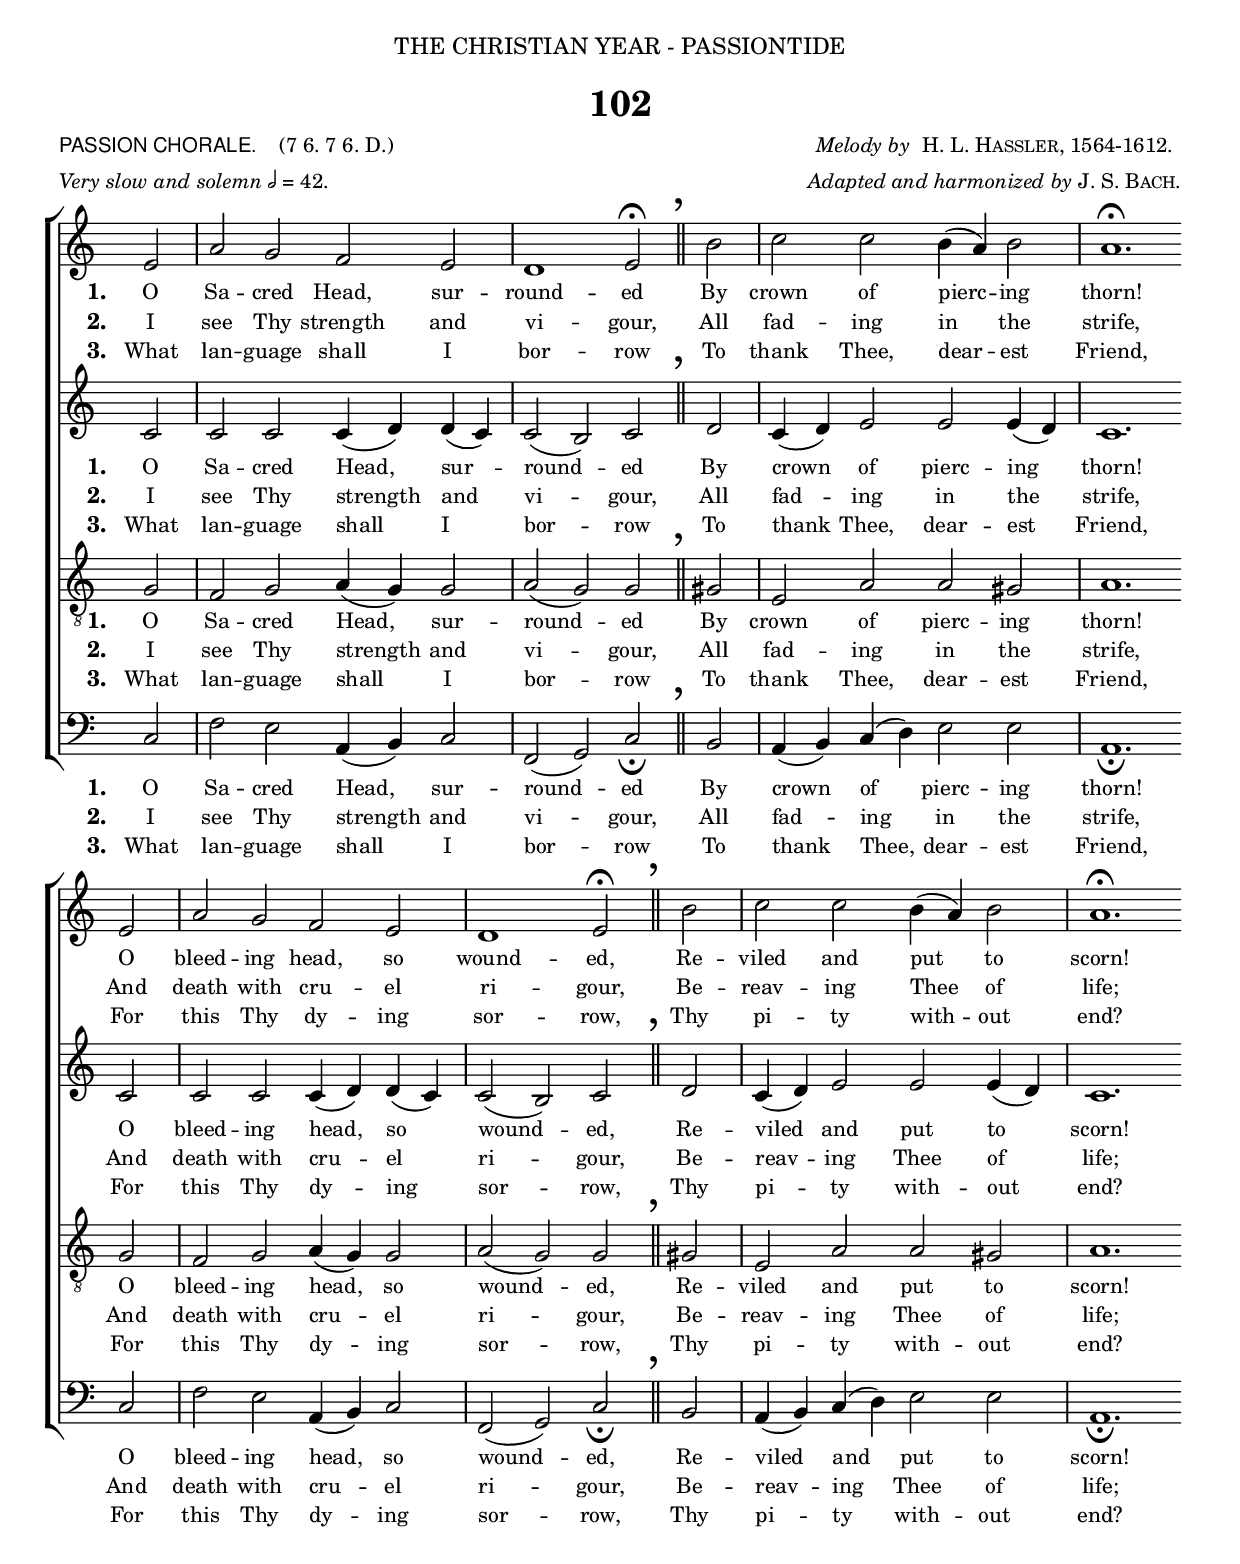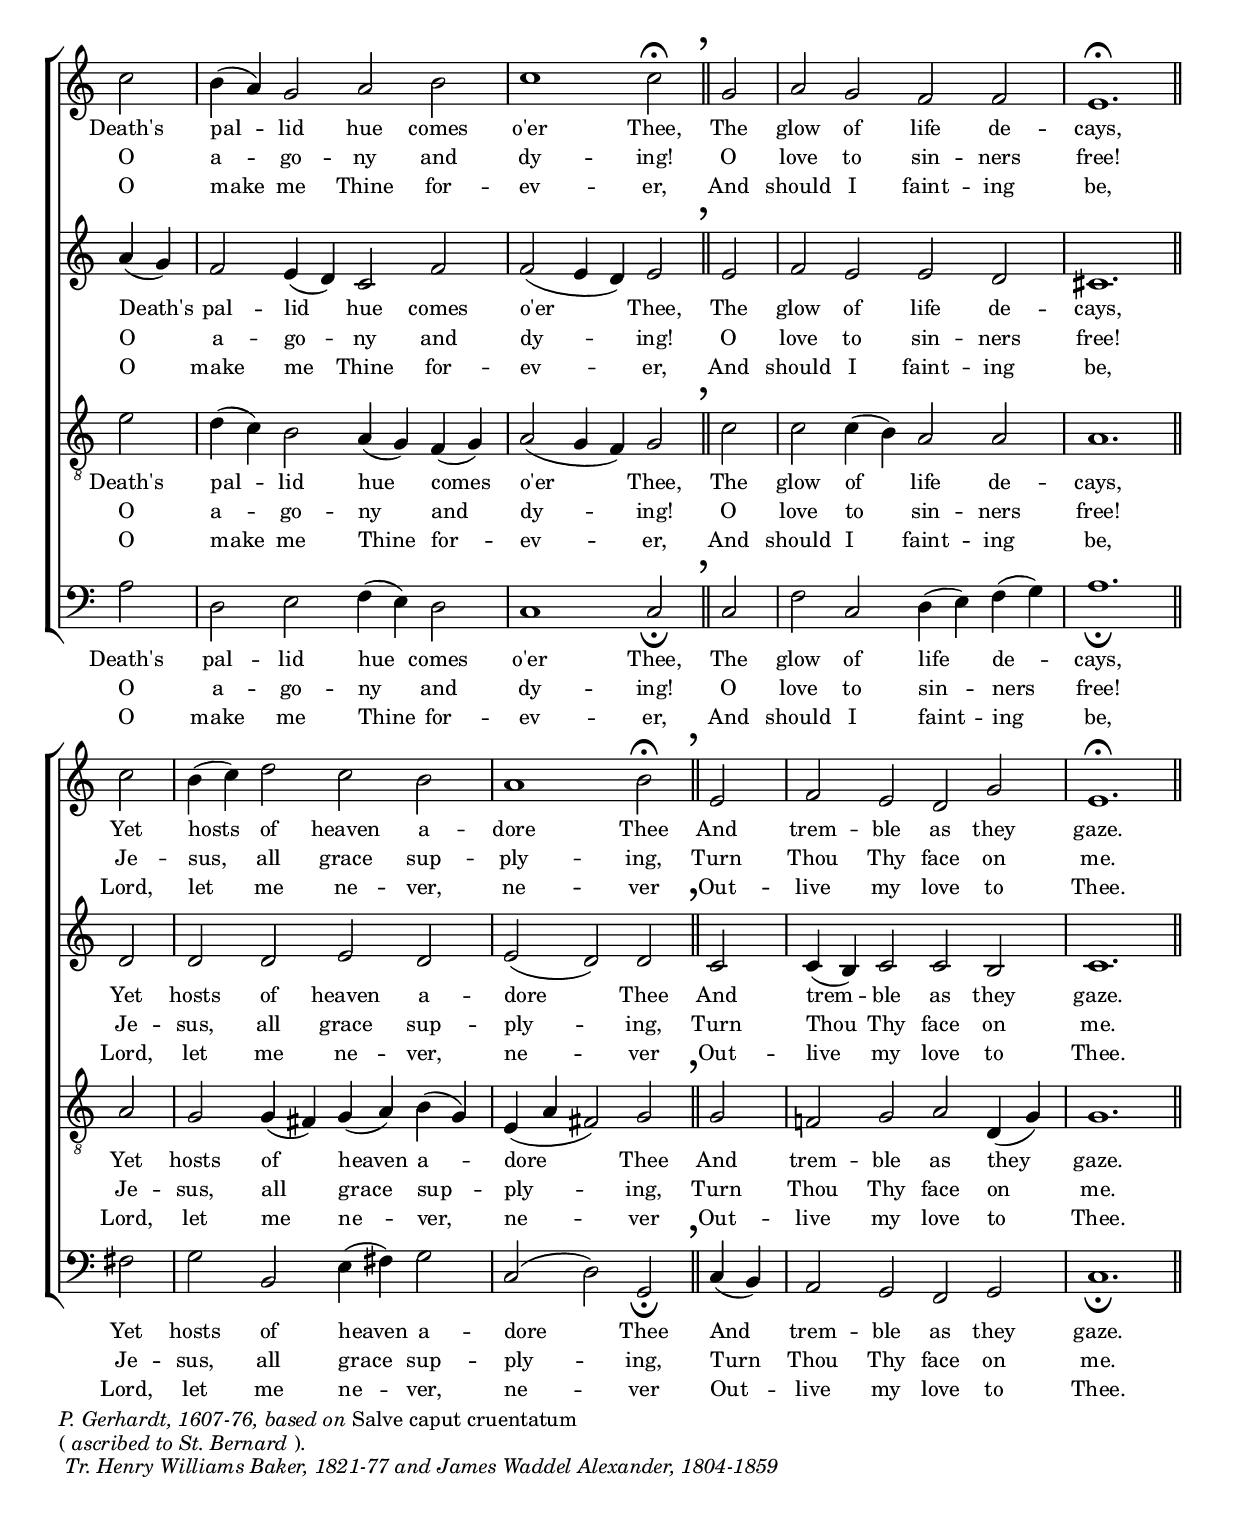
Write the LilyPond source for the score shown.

%%%% 170.png
%%%% Hymn 102. Passion Chorale. "O sacred head, sore wounded"
%%%% Rev 1.

\version "2.10"

\header {

  dedication = \markup { \center-align { "THE CHRISTIAN YEAR - PASSIONTIDE"

        \hspace #0.1 }} 

  title = "102"

  meter = \markup { \small {\column {  \line { \sans {"PASSION CHORALE. "} \hspace #1 \roman {"(7 6. 7 6. D.)" }}
                                       \line { \italic {Very slow and solemn} \fontsize #-5 \general-align #Y #DOWN \note #"2" #1 = 42.}
                                  }
                  }}
 
  arranger =  \markup { \small {\center-align {
                            \line { \italic "Melody by " \smallCaps "H. L. Hassler, 1564-1612." }
                            \line { \italic "Adapted and harmonized by" \smallCaps "J. S. Bach." }
                } } }

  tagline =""

}

%%%%%%%%%%%%%%%%%%%%%%%%%%%% Macros

%%% prints a repeat sign glyph comprising 4 dots. Used only to begin a repeat at the start of a piece where \bar ":" does not work      

fdstartrepeat =  {\once \override Staff.BarLine #'stencil = #ly:text-interface::print 
                  \once \override Staff.BarLine #'text = \markup  { \line { \hspace #0 \override #'(baseline-skip . 1.0) 
                                                                    \raise #1.4 \column { \with-color #black { 
                                                                    \fontsize #2 . \fontsize #2 . \fontsize #2 . \fontsize #2 .} }
                  } }   
                 \bar "|:"}
                 

%%% prints a repeat sign glyph comprising 4 dots and two thin bars

fdendrepeat = {\once \override Staff.BarLine #'stencil = #ly:text-interface::print 
                \once \override Staff.BarLine #'text = \markup  {  \line { \raise #1.4 \override #'(baseline-skip . 1.0)  \column { \with-color #black {  \fontsize #2 . \fontsize #2 . \fontsize #2 . \fontsize #2 .} }
                                                                   \hspace #-1 \filled-box #'(0 . 0.15) #'(-2 . 2) #0
                                                                   \hspace #-0.9 \filled-box #'(0 . 0.15) #'(-2 . 2) #0
        } }     
        \bar "||"} 

%%% generates the breathmarks

breathmark = { \override Score.RehearsalMark #'break-visibility = #begin-of-line-invisible
        \override Score.RehearsalMark #'Y-offset = #'4.0
        \override Score.RehearsalMark #'X-offset = #'-0.5
        \mark \markup {\fontsize #4 ","}
}

%%% a quick macro to shorten a stem

shortenStem = \once \override Stem #'length = #4.5

%%% Push notecolumn a little to the right

push = { \once \override NoteColumn #'force-hshift = #0.4 }
              
%%%%%%%%%%%%%%%%%%%%%%%%% end of macro definitions

%%% SATB voices

global = {
  \time 8/4
  \key c \major
  \set Staff.midiInstrument = "church organ"
}

soprano = \relative c' { 
  \partial 2 e2 \bar "|" a g f e \bar "|" \once \override NoteColumn #'force-hshift = #2 d1 e2^\fermata \breathmark \bar "||" 
      b' \bar "|" c c b4(a) b2 \bar "|" a1.^\fermata \break 
    e2 \bar "|" a g f e \bar "|" \once \override NoteColumn #'force-hshift = #2 d1 e2^\fermata \breathmark \bar "||" 
      b' \bar "|" c c b4(a) b2 \bar "|" a1.^\fermata \break 
  
  c2 \bar "|" b4(a) g2 a b \bar "|" \push c1 c2^\fermata \breathmark \bar "||" 
      g \bar "|" a g f f \bar "|" e1.^\fermata \bar "||" \break
  
  c'2 \bar "|" b4(c) d2 c b \bar "|" \push a1 b2^\fermata \breathmark \bar "||" 
      e, \bar "|" f e d g \bar "|" e1.^\fermata \bar "||"  
}

alto = \relative c' { 
  \partial 2 c2 \bar "|" c c c4(d) d(c) \bar "|" c2(b) c \bar "||" 
      d \bar "|" c4(d) e2 e e4(d) \bar "|" c1. \break 
  c2 \bar "|" c c c4(d) d(c) \bar "|" c2(b) c \bar "||" 
      d \bar "|" c4(d) e2 e e4(d) \bar "|" c1. \break 
  
  a'4(g) \bar "|" f2 e4(d) c2 f \bar "|" f(e4 d) e2 \bar "||" 
      e \bar "|" f e e d \bar "|" cis1. \bar "||" \break
      
  d2 \bar "|" d d e d \bar "|" e(d) d \bar "||" 
      c \bar "|" c4(b) c2 c b \bar "|" c1. \bar "||" 
}

tenor = \relative c { \clef "treble_8"
  \partial 2 g'2 \bar "|" f g a4(g) g2 \bar "|" a2(g) g \bar "||" 
      gis \bar "|" e a a gis \bar "|" a1. \break 
   g2 \bar "|" f g a4(g) g2 \bar "|" a2(g) g \bar "||" 
      gis \bar "|" e a a gis \bar "|" a1. \break 
  
  e'2 \bar "|" d4(c) b2 a4(g) f(g) \bar "|" a2(g4 f) g2 \bar "||" 
      c \bar "|" c c4(b) a2 a \bar "|" \once \override NoteColumn #'force-hshift = #1 a1. \bar "||" \break
      
  a2 \bar "|" g g4(fis) g(a) b(g) \bar "|" e(a fis2) g \bar "||" 
      g f! g a d,4(g) \bar "|" g1. \bar "||" 
}

bass = \relative c { 
  \partial 2 \clef bass c2 \bar "|" f e a,4(b) c2 \bar "|"f,(g) c_\fermata \bar "||" 
      b \bar "|" a4(b) c(d) e2 e
     \bar "|" a,1._\fermata \break 
   c2 \bar "|" f e a,4(b) c2 \bar "|"f,(g) c_\fermata \bar "||" 
      b \bar "|" a4(b) c(d) e2 e
     \bar "|" a,1._\fermata \break 
          
  a'2 \bar "|" d, e f4(e) d2 \bar "|" \push c1 c2_\fermata \bar "||" 
      c \bar "|" f c d4(e) f(g) \bar "|" a1._\fermata \bar "||" \break
      
  fis2 \bar "|" g b, e4(fis!) g2 \bar "|" c,( d) g,_\fermata \bar "||" 
      c4(b) \bar "|" a2 g f g \bar "|" c1._\fermata \bar "||" 
}

#(ly:set-option 'point-and-click #f)


\paper {
  #(set-paper-size "a4")
%  annotate-spacing = ##t
  print-page-number = ##f
  ragged-last-bottom = ##t
  ragged-bottom = ##t
}

firstWords = \lyricmode
{
    \override Score . LyricText #'font-size = #-0.5
    \override Score . LyricHyphen #'minimum-distance = #1
    \override Score . LyricSpace #'minimum-distance = #0.8
    % \override Score . LyricText #'font-name = #"Gentium"
    % \override Score . LyricText #'self-alignment-X = #-1
    \set stanza = "1. "
    %\set vocalName = "Men/Women/Unison/SATB"
O Sa -- cred Head, sur -- round -- ed
By crown of pierc -- ing thorn!
O bleed -- ing head, so wound -- ed,
Re -- viled and put to scorn!
Death's pal -- lid hue comes o'er Thee,
The glow of life de -- cays,
Yet hosts of heaven a -- dore Thee
And trem -- ble as they gaze.
	}

secondWords = \lyricmode
{
\set stanza = "2. "
I see Thy strength and vi -- gour,
All fad -- ing in the strife,
And death with cru -- el ri -- gour,
Be -- reav -- ing Thee of life;
O a -- go -- ny and dy -- ing!
O love to sin -- ners free!
Je -- sus, all grace sup -- ply -- ing,
Turn Thou Thy face on me.
}

thirdWords = \lyricmode
{
\set stanza = "3. "
What lan -- guage shall I bor -- row
To thank Thee, dear -- est Friend,
For this Thy dy -- ing sor -- row,
Thy pi -- ty with -- out end?
O make me Thine for -- ev -- er,
And should I faint -- ing be,
Lord, let me ne -- ver, ne -- ver
Out -- live my love to Thee.
}


\book {

\score{
\new ChoirStaff 
<<
  \context Staff = upper << 
        \context Voice = sopranos { \global \soprano }
	\context Lyrics = sopranos \lyricsto sopranos \firstWords
	\context Lyrics = sopranosTwo \lyricsto sopranos \secondWords
	\context Lyrics = sopranosThree \lyricsto sopranos \thirdWords
		>>
  \context Staff = subupper <<
        \context Voice = altos    { \global \alto }
	\context Lyrics = altos \lyricsto altos \firstWords
	\context Lyrics = altosTwo \lyricsto altos \secondWords
	\context Lyrics = altosThree \lyricsto altos \thirdWords
              >>
  \context Staff = lower <<
        \context Voice = tenors { \global \tenor }
	\context Lyrics = tenors \lyricsto tenors \firstWords
	\context Lyrics = tenorsTwo \lyricsto tenors \secondWords
	\context Lyrics = tenorsThree \lyricsto tenors \thirdWords
			>>
  \context Staff = sublower <<
        \context Voice = basses { \global \bass }
	\context Lyrics = basses \lyricsto basses \firstWords
	\context Lyrics = bassesTwo \lyricsto basses \secondWords
	\context Lyrics = bassesThree \lyricsto basses \thirdWords
	                       >>
>>
\layout {
        indent=0
        \context { \Score \remove "Bar_number_engraver" }
        \context { \Staff \remove "Time_signature_engraver" }
        \context { \Score \remove "Mark_engraver"  }
        \context { \Staff \consists "Mark_engraver"  }
        } %% close layout

\midi { \context { \Score tempoWholesPerMinute = #(ly:make-moment 42 2)}} 

} %%% end score bracket

%%% Lyric attribution

\markup { \hspace #3 \column { \line {" "}}}

\markup { \small { \line { \italic "P. Gerhardt, 1607-76, based on" "Salve caput cruentatum" } }}
\markup { \small { \line { "(" \italic "ascribed to St. Bernard" ")."} }}
\markup { \small { \line{ \italic " Tr. Henry Williams Baker, 1821-77 and James Waddel Alexander, 1804-1859 " }}
}

%%% Note: In order to generate the Fraktur title below, a Fraktur font is needed.
%%% HumboldtFraktur and GF Gesetz are examples of Fraktur fonts which resemble the original
%%% image and are free and downloadable from the internet.   
%%% HumboldtFraktur works well on Windows and Linux 
%%% but has been reported to give problems when compiling
%%% on Macintosh installations, thus GF Gesetz has been used below
%%% If you use another Fraktur font, simply put the name into the font-name override below.

\markup { \line { { \hspace #8 \override #'(font-name . "UnifrakturMaguntia") {"O Haupt voll Blut und Wunden." }}}}

%% Amen score block

\score{
  \new ChoirStaff
   <<
        \context Staff = upper \with { fontSize = #-3  \override StaffSymbol #'staff-space = #(magstep -2) }  
                              << 
        \context Voice = "sopranos" { \relative c' { \clef treble \global \voiceOne f1 e  \bar "||" }}
        \context Voice = "altos"    { \relative c' { \clef treble \global \voiceTwo c1 c \bar "||" }}
                              >>

	\context Lyrics \lyricsto "altos" {\override LyricText #'font-size = #-1  A -- men. }

        \context Staff = lower \with { fontSize = #-3  \override StaffSymbol #'staff-space = #(magstep -2) }  
                               << 
        \context Voice = "tenors" { \relative c { \clef bass \global \voiceThree a'1 g \bar "||" }}
        \context Voice = "basses" { \relative c { \clef bass \global \voiceFour  f1 c \bar "||" }}
                                >> 
  >>                          

\header { breakbefore = ##f piece = " " opus = " " }

\layout { 

   \context { 
        \Score timing = ##f }
        ragged-right = ##t
        indent = 15\cm
   \context { \Staff \remove Time_signature_engraver }

       } %% close layout

%%%%%%%%%%%%%% Amen Midi

\midi { \context { \Score tempoWholesPerMinute = #(ly:make-moment 42 2) }} 
}

} %%% book bracket
